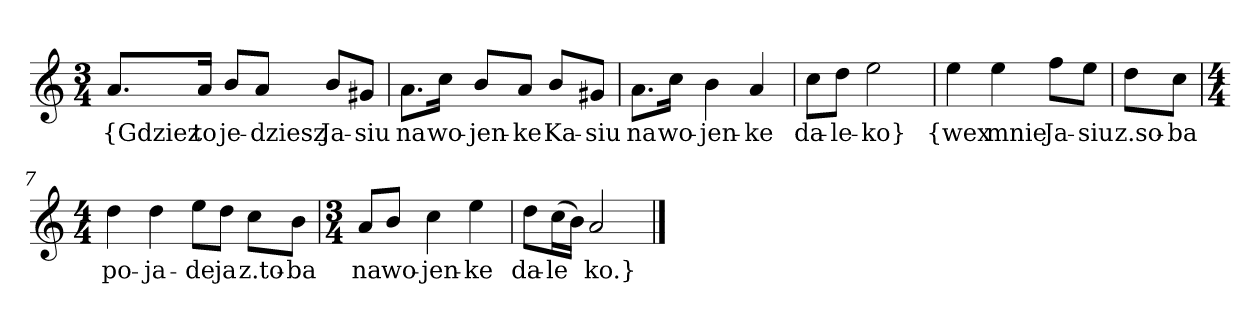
**kern	**text
*part1	*part1
*staff1	*staff1
*clefG2	*
*k[]	*
*a:	*
*M3/4	*
=	=
8.a/L	{Gdziez
16a/Jk	to
8b/L	je-
8a/J	-dziesz
8b/L	Ja-
8g#X/J	-siu
=2	=2
8.a\L	na
16cc\Jk	wo-
8b/L	-jen-
8a/J	-ke
8b/L	Ka-
8g#X/J	-siu
=3	=3
8.a\L	na
16cc\Jk	wo-
4b	-jen-
4a	-ke
=4	=4
8cc\L	da-
8dd\J	-le-
2ee	-ko}
=5y	=5y
4ee	{wex
4ee	mnie
8ff\L	Ja-
8ee\J	-siu
=6y	=6y
8dd\L	z.so-
8cc\J	-ba
=7	=7
*M4/4	*
4dd	po-
4dd	-ja-
8ee\L	-de
8dd\J	ja
8cc\L	z.to-
8b\J	-ba
=8	=8
*M3/4	*
8a/L	na
8b/J	wo-
4cc	-jen-
4ee	-ke
=9	=9
8dd\L	da-
(16cc\L	-le
16b\JJ)	--
2a	-ko.}
==	==
*-	*-
